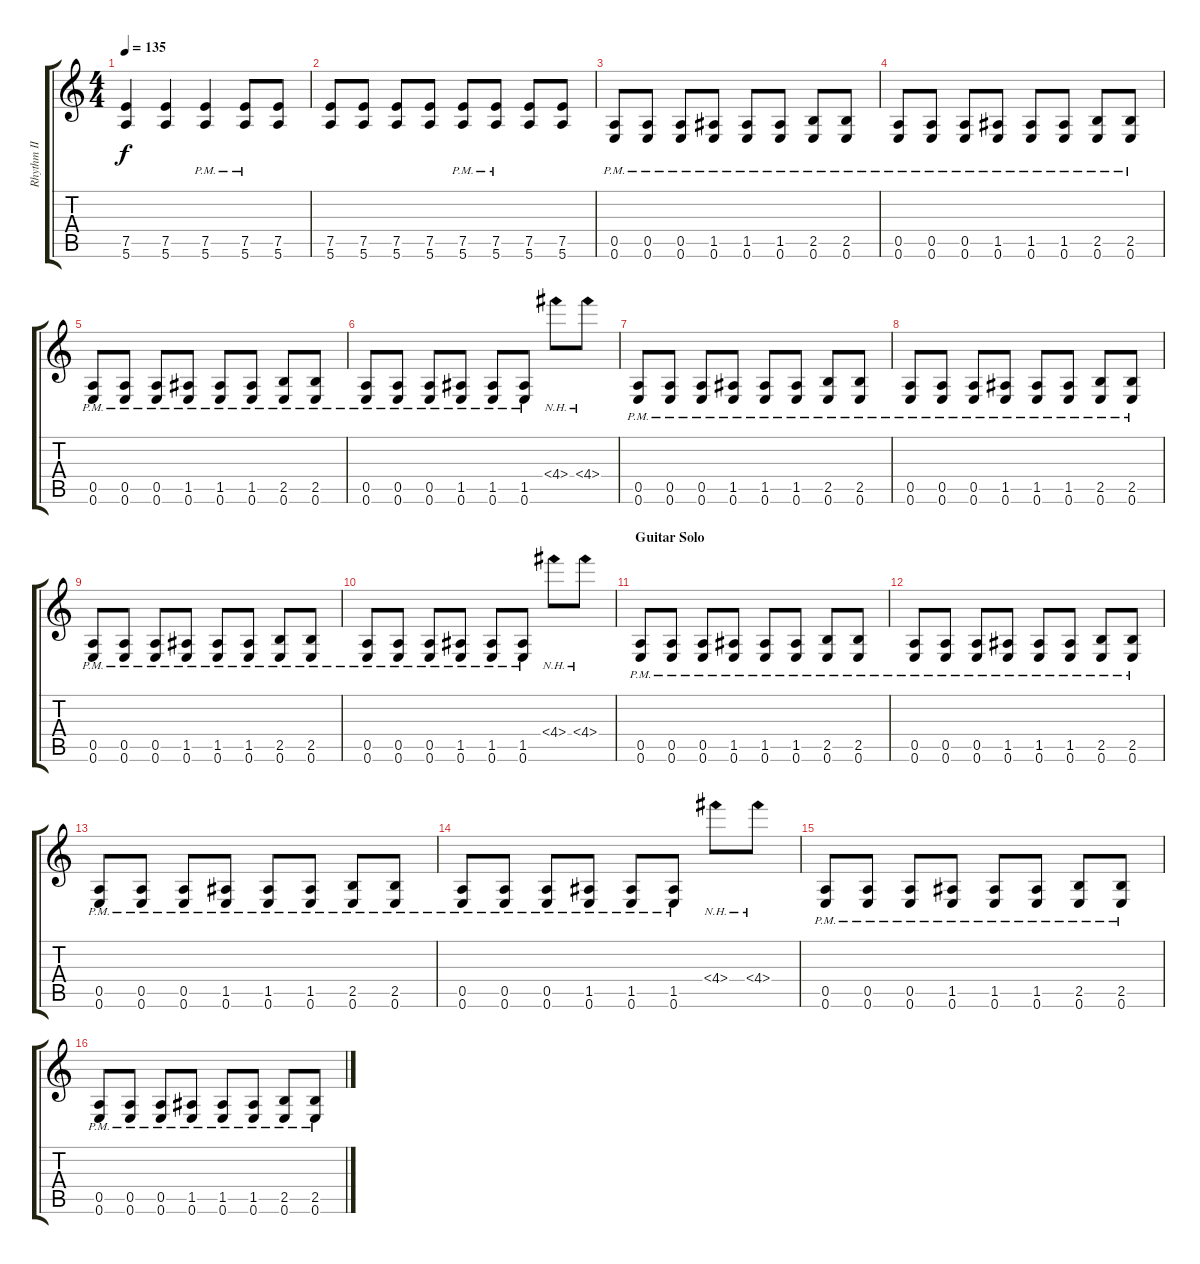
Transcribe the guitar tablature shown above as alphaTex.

\track ("Rhythm II" "Rhythm II") {instrument distortionguitar}
\staff {score tabs}
\tuning (E4 B3 G3 D3 A2 E2) {hide}
\ts (4 4)
\tempo 135
\clef g2
\ks c
(7.5 5.6).4{dy f} (7.5 5.6).4 (7.5{pm} 5.6{pm}).4 (7.5{pm} 5.6{pm}).8 (7.5 5.6).8 |
(7.5 5.6).8 (7.5 5.6).8 (7.5 5.6).8 (7.5 5.6).8 (7.5{pm} 5.6{pm}).8 (7.5{pm} 5.6{pm}).8 (7.5 5.6).8 (7.5 5.6).8 |
(0.5{pm} 0.6{pm}).8 (0.5{pm} 0.6{pm}).8 (0.5{pm} 0.6{pm}).8 (1.5{pm} 0.6{pm}).8 (1.5{pm} 0.6{pm}).8 (1.5{pm} 0.6{pm}).8 (2.5{pm} 0.6{pm}).8 (2.5{pm} 0.6{pm}).8 |
(0.5{pm} 0.6{pm}).8 (0.5{pm} 0.6{pm}).8 (0.5{pm} 0.6{pm}).8 (1.5{pm} 0.6{pm}).8 (1.5{pm} 0.6{pm}).8 (1.5{pm} 0.6{pm}).8 (2.5{pm} 0.6{pm}).8 (2.5{pm} 0.6{pm}).8 |
(0.5{pm} 0.6{pm}).8 (0.5{pm} 0.6{pm}).8 (0.5{pm} 0.6{pm}).8 (1.5{pm} 0.6{pm}).8 (1.5{pm} 0.6{pm}).8 (1.5{pm} 0.6{pm}).8 (2.5{pm} 0.6{pm}).8 (2.5{pm} 0.6{pm}).8 |
(0.5{pm} 0.6{pm}).8 (0.5{pm} 0.6{pm}).8 (0.5{pm} 0.6{pm}).8 (1.5{pm} 0.6{pm}).8 (1.5{pm} 0.6{pm}).8 (1.5{pm} 0.6{pm}).8 4.4{nh}.8 4.4{nh}.8 |
(0.5{pm} 0.6{pm}).8 (0.5{pm} 0.6{pm}).8 (0.5{pm} 0.6{pm}).8 (1.5{pm} 0.6{pm}).8 (1.5{pm} 0.6{pm}).8 (1.5{pm} 0.6{pm}).8 (2.5{pm} 0.6{pm}).8 (2.5{pm} 0.6{pm}).8 |
(0.5{pm} 0.6{pm}).8 (0.5{pm} 0.6{pm}).8 (0.5{pm} 0.6{pm}).8 (1.5{pm} 0.6{pm}).8 (1.5{pm} 0.6{pm}).8 (1.5{pm} 0.6{pm}).8 (2.5{pm} 0.6{pm}).8 (2.5{pm} 0.6{pm}).8 |
(0.5{pm} 0.6{pm}).8 (0.5{pm} 0.6{pm}).8 (0.5{pm} 0.6{pm}).8 (1.5{pm} 0.6{pm}).8 (1.5{pm} 0.6{pm}).8 (1.5{pm} 0.6{pm}).8 (2.5{pm} 0.6{pm}).8 (2.5{pm} 0.6{pm}).8 |
(0.5{pm} 0.6{pm}).8 (0.5{pm} 0.6{pm}).8 (0.5{pm} 0.6{pm}).8 (1.5{pm} 0.6{pm}).8 (1.5{pm} 0.6{pm}).8 (1.5{pm} 0.6{pm}).8 4.4{nh}.8 4.4{nh}.8 |
\section ("" "Guitar Solo")
(0.5{pm} 0.6{pm}).8 (0.5{pm} 0.6{pm}).8 (0.5{pm} 0.6{pm}).8 (1.5{pm} 0.6{pm}).8 (1.5{pm} 0.6{pm}).8 (1.5{pm} 0.6{pm}).8 (2.5{pm} 0.6{pm}).8 (2.5{pm} 0.6{pm}).8 |
(0.5{pm} 0.6{pm}).8 (0.5{pm} 0.6{pm}).8 (0.5{pm} 0.6{pm}).8 (1.5{pm} 0.6{pm}).8 (1.5{pm} 0.6{pm}).8 (1.5{pm} 0.6{pm}).8 (2.5{pm} 0.6{pm}).8 (2.5{pm} 0.6{pm}).8 |
(0.5{pm} 0.6{pm}).8 (0.5{pm} 0.6{pm}).8 (0.5{pm} 0.6{pm}).8 (1.5{pm} 0.6{pm}).8 (1.5{pm} 0.6{pm}).8 (1.5{pm} 0.6{pm}).8 (2.5{pm} 0.6{pm}).8 (2.5{pm} 0.6{pm}).8 |
(0.5{pm} 0.6{pm}).8 (0.5{pm} 0.6{pm}).8 (0.5{pm} 0.6{pm}).8 (1.5{pm} 0.6{pm}).8 (1.5{pm} 0.6{pm}).8 (1.5{pm} 0.6{pm}).8 4.4{nh}.8 4.4{nh}.8 |
(0.5{pm} 0.6{pm}).8 (0.5{pm} 0.6{pm}).8 (0.5{pm} 0.6{pm}).8 (1.5{pm} 0.6{pm}).8 (1.5{pm} 0.6{pm}).8 (1.5{pm} 0.6{pm}).8 (2.5{pm} 0.6{pm}).8 (2.5{pm} 0.6{pm}).8 |
(0.5{pm} 0.6{pm}).8 (0.5{pm} 0.6{pm}).8 (0.5{pm} 0.6{pm}).8 (1.5{pm} 0.6{pm}).8 (1.5{pm} 0.6{pm}).8 (1.5{pm} 0.6{pm}).8 (2.5{pm} 0.6{pm}).8 (2.5{pm} 0.6{pm}).8
